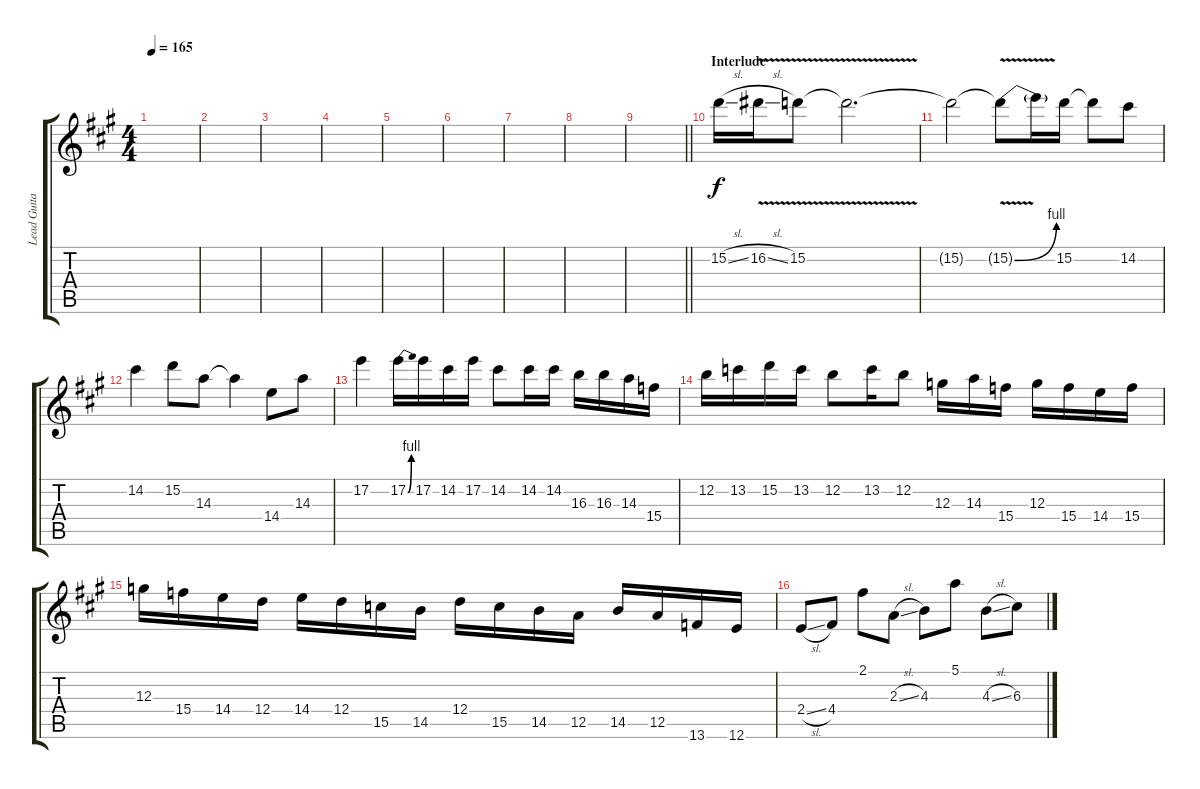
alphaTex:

\track ("Lead Guitar" "Lead Guita") {instrument overdrivenguitar}
\staff {score tabs}
\tuning (E4 B3 G3 D3 A2 E2) {hide}
\ts (4 4)
\tempo 165
\clef g2
\ks a
|
|
|
|
|
|
|
|
\barLineRight lightlight
|
\section ("" "Interlude")
15.2{sl}.16 16.2{v sl}.16 15.2{v}.8 15.2{t}.2{d} |
15.2{t}.2 15.2{be (bend 0 0 60 4) v t}.8 15.2{t}.16 15.2.16 15.2{t}.8 14.2.8 |
14.2.4 15.2.8 14.3.8 14.3{t}.4 14.4.8 14.3.8 |
17.2.4 17.2{be (bend 0 0 60 4)}.16 17.2.16 14.2.16 17.2.16 14.2.8 14.2.16 14.2.16 16.3.16 16.3.16 14.3.16 15.4.16 |
12.2.16 13.2.16 15.2.16 13.2.16 12.2.8 13.2.16 12.2.8 12.3.16 14.3.16 15.4.16 12.3.16 15.4.16 14.4.16 15.4.16 |
12.3.16 15.4.16 14.4.16 12.4.16 14.4.16 12.4.16 15.5.16 14.5.16 12.4.16 15.5.16 14.5.16 12.5.16 14.5.16 12.5.16 13.6.16 12.6.16 |
2.4{sl}.8 4.4.8 2.1.8 2.3{sl}.8 4.3.8 5.1.8 4.3{sl}.8 6.3.8
